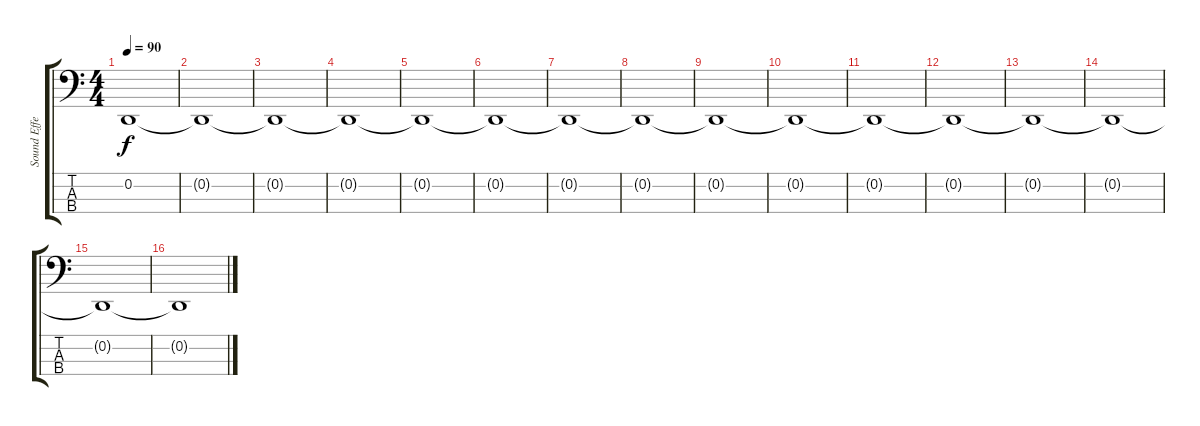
\track ("Sound Effect" "Sound Effe") {instrument pad8sweep}
\staff {score tabs}
\tuning (G2 D2 A1 E1) {hide}
\ts (4 4)
\tempo 90
\clef f4
\ks c
0.2{t}.1{dy f} |
0.2{t}.1 |
0.2{t}.1 |
0.2{t}.1 |
0.2{t}.1 |
0.2{t}.1 |
0.2{t}.1 |
0.2{t}.1 |
0.2{t}.1 |
0.2{t}.1 |
0.2{t}.1 |
0.2{t}.1 |
0.2{t}.1 |
0.2{t}.1 |
0.2{t}.1 |
0.2{t}.1
